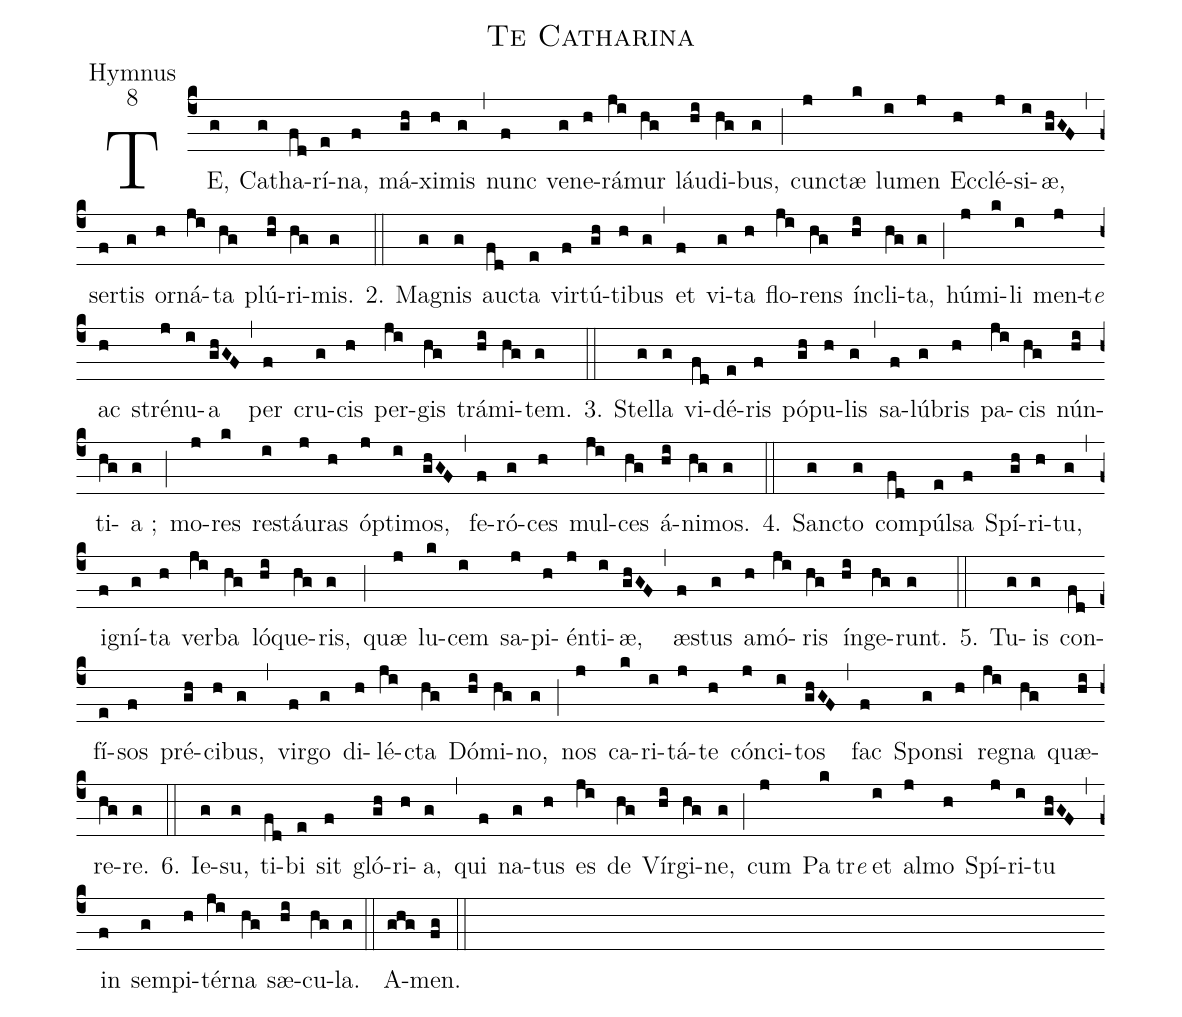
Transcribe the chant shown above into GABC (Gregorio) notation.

name:Te Catharina;
office-part:Hymnus;
mode:8;
%%
(c4)TE,(g) Ca(g)tha(fd)rí(e)na,(f) má(gh)xi(h)mis(g) (,)
nunc(f) ve(g)ne(h)rá(ji)mur(hg) láu(hi)di(hg)bus,(g) (;)
cun(j)ctæ(k) lu(i)men(j) Ec(h)clé(j)si(i)æ,(ghGF) (,)
ser(f)tis(g) or(h)ná(ji)ta(hg) plú(hi)ri(hg)mis.(g) (::)
2. Ma(g)gnis(g) au(fd)cta(e) vir(f)tú(gh)ti(h)bus(g) (,)
et(f) vi(g)ta(h) flo(ji)rens(hg) ín(hi)cli(hg)ta,(g) (;)
hú(j)mi(k)li(i) men(j)t<i>e</i>() ac(h) stré(j)nu(i)a(ghGF) (,)
per(f) cru(g)cis(h) per(ji)gis(hg) trá(hi)mi(hg)tem.(g) (::)
3. Stel(g)la(g) vi(fd)dé(e)ris(f) pó(gh)pu(h)lis(g) (,)
sa(f)lú(g)bris(h) pa(ji)cis(hg) nún(hi)ti(hg)a ;(g) (;)
mo(j)res(k) re(i)stáu(j)ras(h) óp(j)ti(i)mos,(ghGF) (,)
fe(f)ró(g)ces(h) mul(ji)ces(hg) á(hi)ni(hg)mos.(g) (::)
4. San(g)cto(g) com(fd)púl(e)sa(f) Spí(gh)ri(h)tu,(g) (,)
i(f)gní(g)ta(h) ver(ji)ba(hg) ló(hi)que(hg)ris,(g) (;)
quæ(j) lu(k)cem(i) sa(j)pi(h)én(j)ti(i)æ,(ghGF) (,)
æ(f)stus(g) a(h)mó(ji)ris(hg) ín(hi)ge(hg)runt.(g) (::)
5. Tu(g)is(g) con(fd)fí(e)sos(f) pré(gh)ci(h)bus,(g) (,)
vir(f)go(g) di(h)lé(ji)cta(hg) Dó(hi)mi(hg)no,(g) (;)
nos(j) ca(k)ri(i)tá(j)te(h) cón(j)ci(i)tos(ghGF) (,)
fac(f) Spon(g)si(h) re(ji)gna(hg) quæ(hi)re(hg)re.(g) (::)
6. Ie(g)su,(g) ti(fd)bi(e) sit(f) gló(gh)ri(h)a,(g) (,)
qui(f) na(g)tus(h) es(ji) de(hg) Vír(hi)gi(hg)ne,(g) (;)
cum(j) Pa(k)tr<i>e</i>() et(i) al(j)mo(h) Spí(j)ri(i)tu(ghGF) (,)
in(f) sem(g)pi(h)tér(ji)na(hg) sæ(hi)cu(hg)la.(g) (::)
A(ghg)men.(fg) (::)
